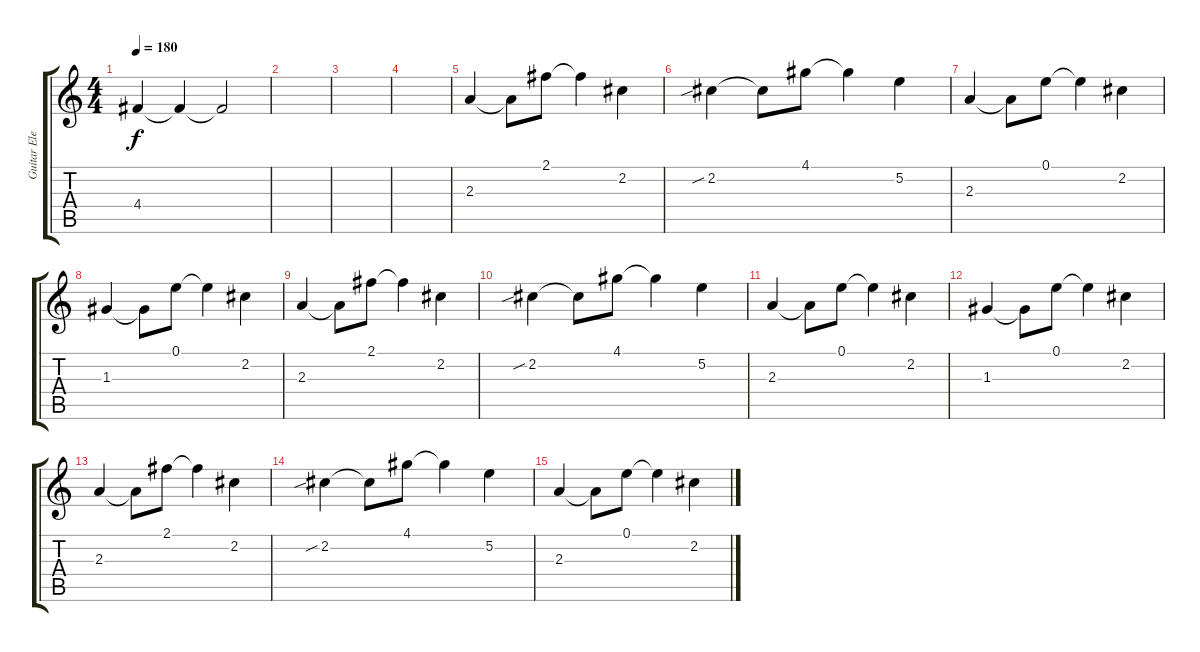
\track ("Guitar Electrique" "Guitar Ele") {instrument distortionguitar}
\staff {score tabs}
\tuning (E4 B3 G3 D3 A2 E2) {hide}
\ts (4 4)
\tempo 180
\clef g2
\ks c
4.4.4{dy f} 4.4{t}.4 4.4{t}.2 |
|
|
|
2.3.4 2.3{t}.8 2.1.8 2.1{t}.4 2.2.4 |
2.2{sib}.4 2.2{t}.8 4.1.8 4.1{t}.4 5.2.4 |
2.3.4 2.3{t}.8 0.1.8 0.1{t}.4 2.2.4 |
1.3.4 1.3{t}.8 0.1.8 0.1{t}.4 2.2.4 |
2.3.4 2.3{t}.8 2.1.8 2.1{t}.4 2.2.4 |
2.2{sib}.4 2.2{t}.8 4.1.8 4.1{t}.4 5.2.4 |
2.3.4 2.3{t}.8 0.1.8 0.1{t}.4 2.2.4 |
1.3.4 1.3{t}.8 0.1.8 0.1{t}.4 2.2.4 |
2.3.4 2.3{t}.8 2.1.8 2.1{t}.4 2.2.4 |
2.2{sib}.4 2.2{t}.8 4.1.8 4.1{t}.4 5.2.4 |
2.3.4 2.3{t}.8 0.1.8 0.1{t}.4 2.2.4
